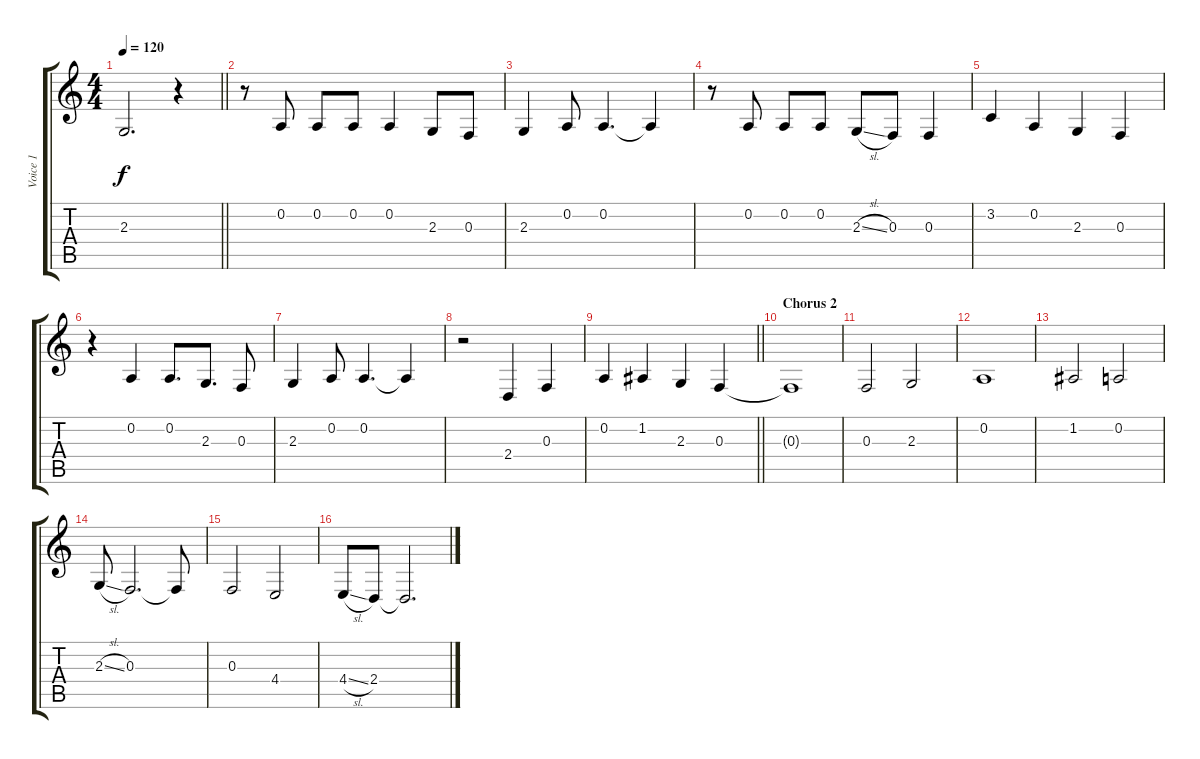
\track ("Voice 1" "Voice 1") {instrument englishhorn}
\staff {score tabs}
\tuning (D4 A3 F3 C3 G2 D2) {hide}
\ts (4 4)
\tempo 120
\clef g2
\barLineRight lightlight
\ks c
2.3{t}.2{d dy f} r.4 |
\section ("" "")
r.8 0.2.8 0.2.8 0.2.8 0.2.4 2.3.8 0.3.8 |
2.3.4 0.2.8 0.2.4{d} 0.2{t}.4 |
r.8 0.2.8 0.2.8 0.2.8 2.3{sl}.8 0.3.8 0.3.4 |
3.2.4 0.2.4 2.3.4 0.3.4 |
r.4 0.2.4 0.2.8{d} 2.3.8{d} 0.3.8 |
2.3.4 0.2.8 0.2.4{d} 0.2{t}.4 |
r.2 2.4.4 0.3.4 |
\barLineRight lightlight
0.2.4 1.2.4 2.3.4 0.3.4 |
\section ("" "Chorus 2")
0.3{t}.1 |
0.3.2 2.3.2 |
0.2.1 |
1.2.2 0.2.2 |
2.3{sl}.8 0.3.2{d} 0.3{t}.8 |
0.3.2 4.4.2 |
4.4{sl}.8 2.4.8 2.4{t}.2{d}
